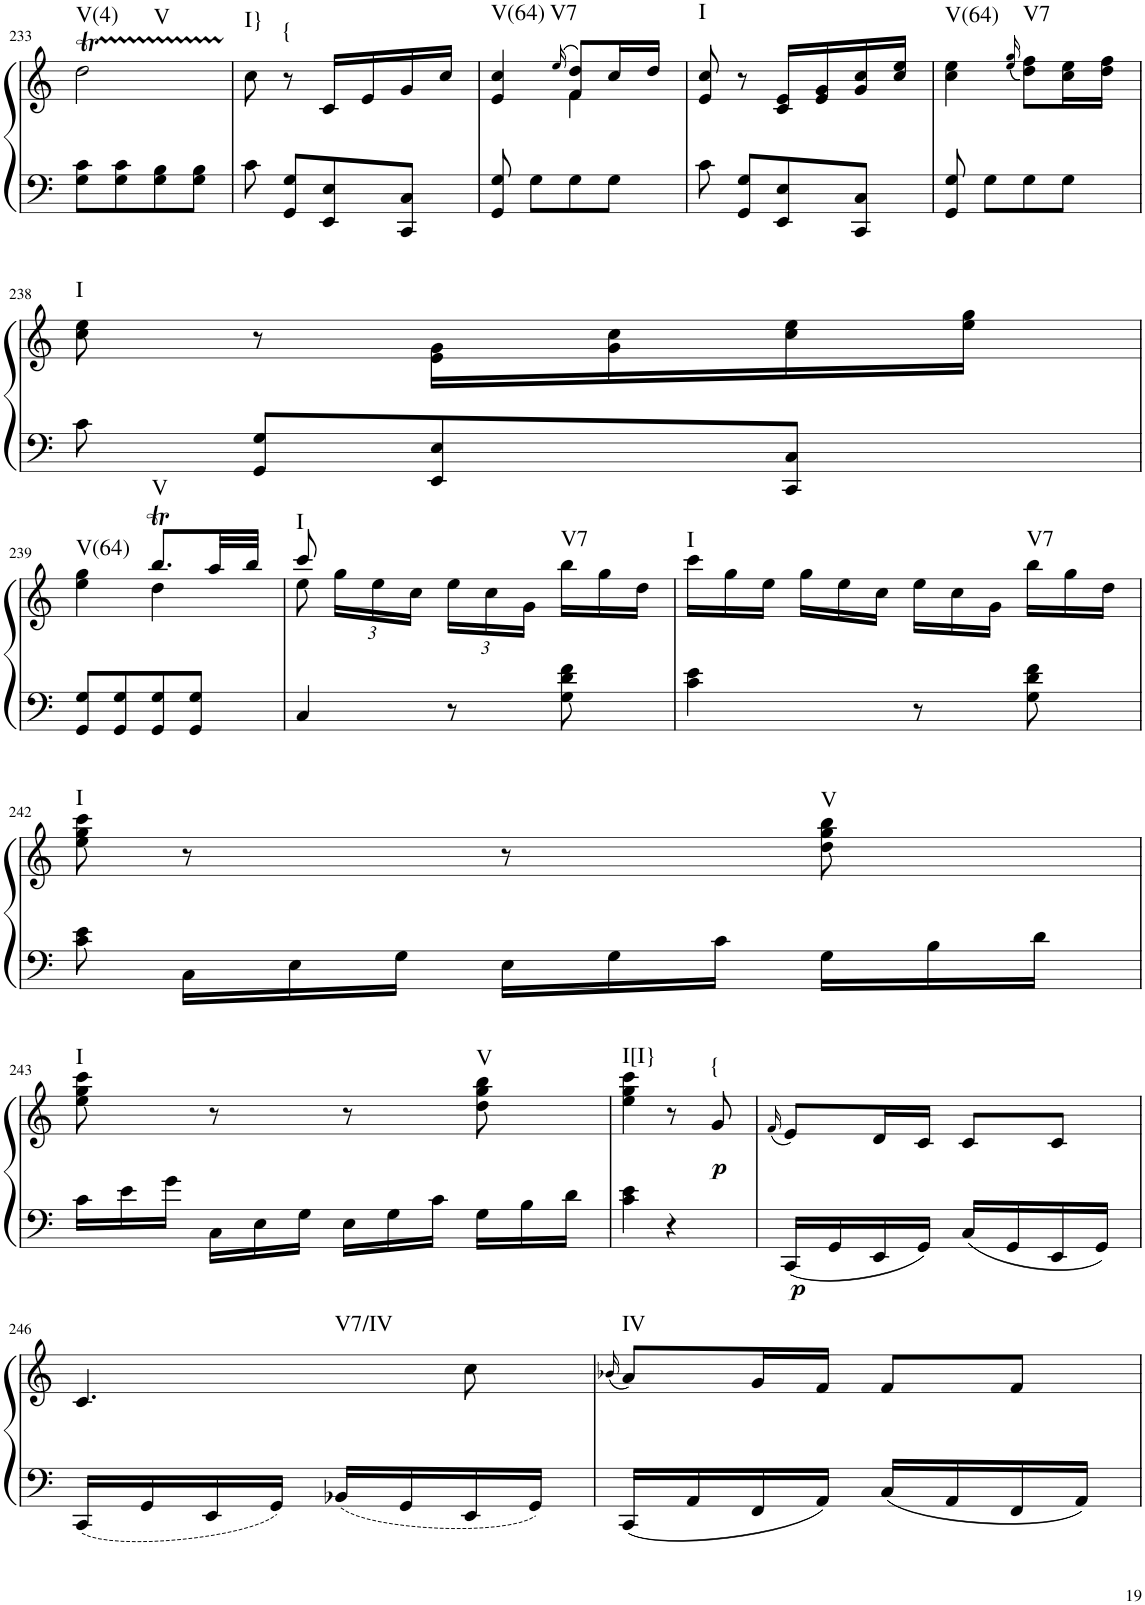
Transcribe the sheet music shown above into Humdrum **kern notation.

**kern	**kern	**dynam	**harte
*part1	*part1	*part1	*part1
*staff2	*staff1	*staff1/2	*
*I"Klavier linke Hand	*	*	*
!!LO:PB:g=z
*clefF4	*clefG2	*	*
*k[]	*k[]	*	*
*M2/4	*M2/4	*	*
=233	=233	=233	=233
!	!	!	!LO:H:n=1:kt=V(4)
!	!	!	!LO:H:n=2:kt=V
8G\ 8c\L	2ddT\	.	N N
8G\ 8c\	.	.	.
8G\ 8B\	.	.	.
8G\ 8B\J	.	.	.
=234	=234	=234	=234
!	!	!	!LO:H:kt=I}
8c\	8cc\	.	N
!	!	!	!LO:H:kt={
8GG/ 8G/L	8r	.	N
8EE/ 8E/	16c/LL	.	.
.	16e/	.	.
8CC/ 8C/J	16g/	.	.
.	16cc/JJ	.	.
=235	=235	=235	=235
*	*^	*	*
!	!	!	!	!LO:H:kt=V(64)
8GG/ 8G/	4e/ 4cc/	4ryy	.	N
8G\L	.	.	.	.
.	(>16qee/	.	.	.
!	!	!	!	!LO:H:kt=V7
8G\	8f/ 8dd/L)	4f\	.	N
8G\J	16cc/L	.	.	.
.	16dd/JJ	.	.	.
*	*v	*v	*	*
=236	=236	=236	=236
!	!	!	!LO:H:kt=I
8c\	8e/ 8cc/	.	N
8GG/ 8G/L	8r	.	.
8EE/ 8E/	16c/ 16e/LL	.	.
.	16e/ 16g/	.	.
8CC/ 8C/J	16g/ 16cc/	.	.
.	16cc/ 16ee/JJ	.	.
=237	=237	=237	=237
!	!	!	!LO:H:kt=V(64)
8GG/ 8G/	4cc\ 4ee\	.	N
8G\L	.	.	.
.	(16qee/ 16qgg/	.	.
!	!	!	!LO:H:kt=V7
8G\	8dd\ 8ff\L)	.	N
8G\J	16cc\ 16ee\L	.	.
.	16dd\ 16ff\JJ	.	.
!!LO:LB:g=z
=238	=238	=238	=238
!	!	!	!LO:H:kt=I
8c\	8cc\ 8ee\	.	N
8GG/ 8G/L	8r	.	.
8EE/ 8E/	16e\ 16g\LL	.	.
.	16g\ 16cc\	.	.
8CC/ 8C/J	16cc\ 16ee\	.	.
.	16ee\ 16gg\JJ	.	.
!!LO:LB:g=z
=239	=239	=239	=239
*	*^	*	*
!	!	!	!	!LO:H:kt=V(64)
8GG/ 8G/L	4ee\ 4gg\	4ryy	.	N
8GG/ 8G/	.	.	.	.
!	!	!	!	!LO:H:kt=V
8GG/ 8G/	8.bbt/L	4dd\	.	N
8GG/ 8G/J	.	.	.	.
.	32aa/LL	.	.	.
.	32bb/JJJ	.	.	.
=240	=240	=240	=240	=240
!	!	!	!	!LO:H:kt=I
4C/	8ccc/	8ee\	.	N
*	*	*Xbrackettup	*	*
.	8ryy	24gg\LL	.	.
.	.	24ee\	.	.
.	.	24cc\JJ	.	.
!	!	!	!	!LO:H:kt=V7
8r	4ryy	24ee\LL	.	N
.	.	24cc\	.	.
.	.	24g\JJ	.	.
8G\ 8d\ 8f\	.	24bb\LL	.	.
.	.	24gg\	.	.
.	.	24dd\JJ	.	.
=241	=241	=241	=241	=241
!	!	!	!	!LO:H:n=1:kt=I
!	!	!	!	!LO:H:n=2:kt=V7
4c\ 4e\	2ryy	24ccc\LL	.	N N
.	.	24gg\	.	.
.	.	24ee\JJ	.	.
.	.	24gg\LL	.	.
.	.	24ee\	.	.
.	.	24cc\JJ	.	.
8r	.	24ee\LL	.	.
.	.	24cc\	.	.
.	.	24g\JJ	.	.
8G\ 8d\ 8f\	.	24bb\LL	.	.
.	.	24gg\	.	.
.	.	24dd\JJ	.	.
!!LO:LB:g=z
=242	=242	=242	=242	=242
!	!	!	!	!LO:H:kt=I
*	*v	*v	*	*
8c\ 8e\	8ee\ 8gg\ 8ccc\	.	N
*Xbrackettup	*	*	*
24C\LL	8r	.	.
24E\	.	.	.
24G\JJ	.	.	.
24E\LL	8r	.	.
24G\	.	.	.
24c\JJ	.	.	.
!	!	!	!LO:H:kt=V
24G\LL	8dd\ 8gg\ 8bb\	.	N
24B\	.	.	.
24d\JJ	.	.	.
!!LO:LB:g=z
=243	=243	=243	=243
!	!	!	!LO:H:kt=I
24c\LL	8ee\ 8gg\ 8ccc\	.	N
24e\	.	.	.
24g\JJ	.	.	.
24C\LL	8r	.	.
24E\	.	.	.
24G\JJ	.	.	.
24E\LL	8r	.	.
24G\	.	.	.
24c\JJ	.	.	.
!	!	!	!LO:H:kt=V
24G\LL	8dd\ 8gg\ 8bb\	.	N
24B\	.	.	.
24d\JJ	.	.	.
=244	=244	=244	=244
!	!	!	!LO:H:kt=I[I}
4c\ 4e\	4ee\ 4gg\ 4ccc\	.	N
4r	8r	.	.
!	!	!LO:DY:b	!LO:H:kt={
.	8g/	p	N
=245	=245	=245	=245
.	(16qf/	.	.
!	!	!LO:DY:b=2	!
16CC/LL	8e/L)	p	.
16GG/	.	.	.
16EE/	16d/L	.	.
16GG/JJ	16c/JJ	.	.
16C/LL	8c/L	.	.
16GG/	.	.	.
16EE/	8c/J	.	.
16GG/JJ	.	.	.
!!LO:LB:g=z
=246	=246	=246	=246
!	!	!	!LO:H:kt=V7/IV
16CC/LL	4.c/	.	N
16GG/	.	.	.
16EE/	.	.	.
16GG/JJ	.	.	.
16BB-X/LL	.	.	.
16GG/	.	.	.
16EE/	8cc\	.	.
16GG/JJ	.	.	.
=247	=247	=247	=247
.	(16qb-X/	.	.
!	!	!	!LO:H:kt=IV
16CC/LL	8a/L)	.	N
16AA/	.	.	.
16FF/	16g/L	.	.
16AA/JJ	16f/JJ	.	.
16C/LL	8f/L	.	.
16AA/	.	.	.
16FF/	8f/J	.	.
16AA/JJ	.	.	.
=	=	=	=
*-	*-	*-	*-
